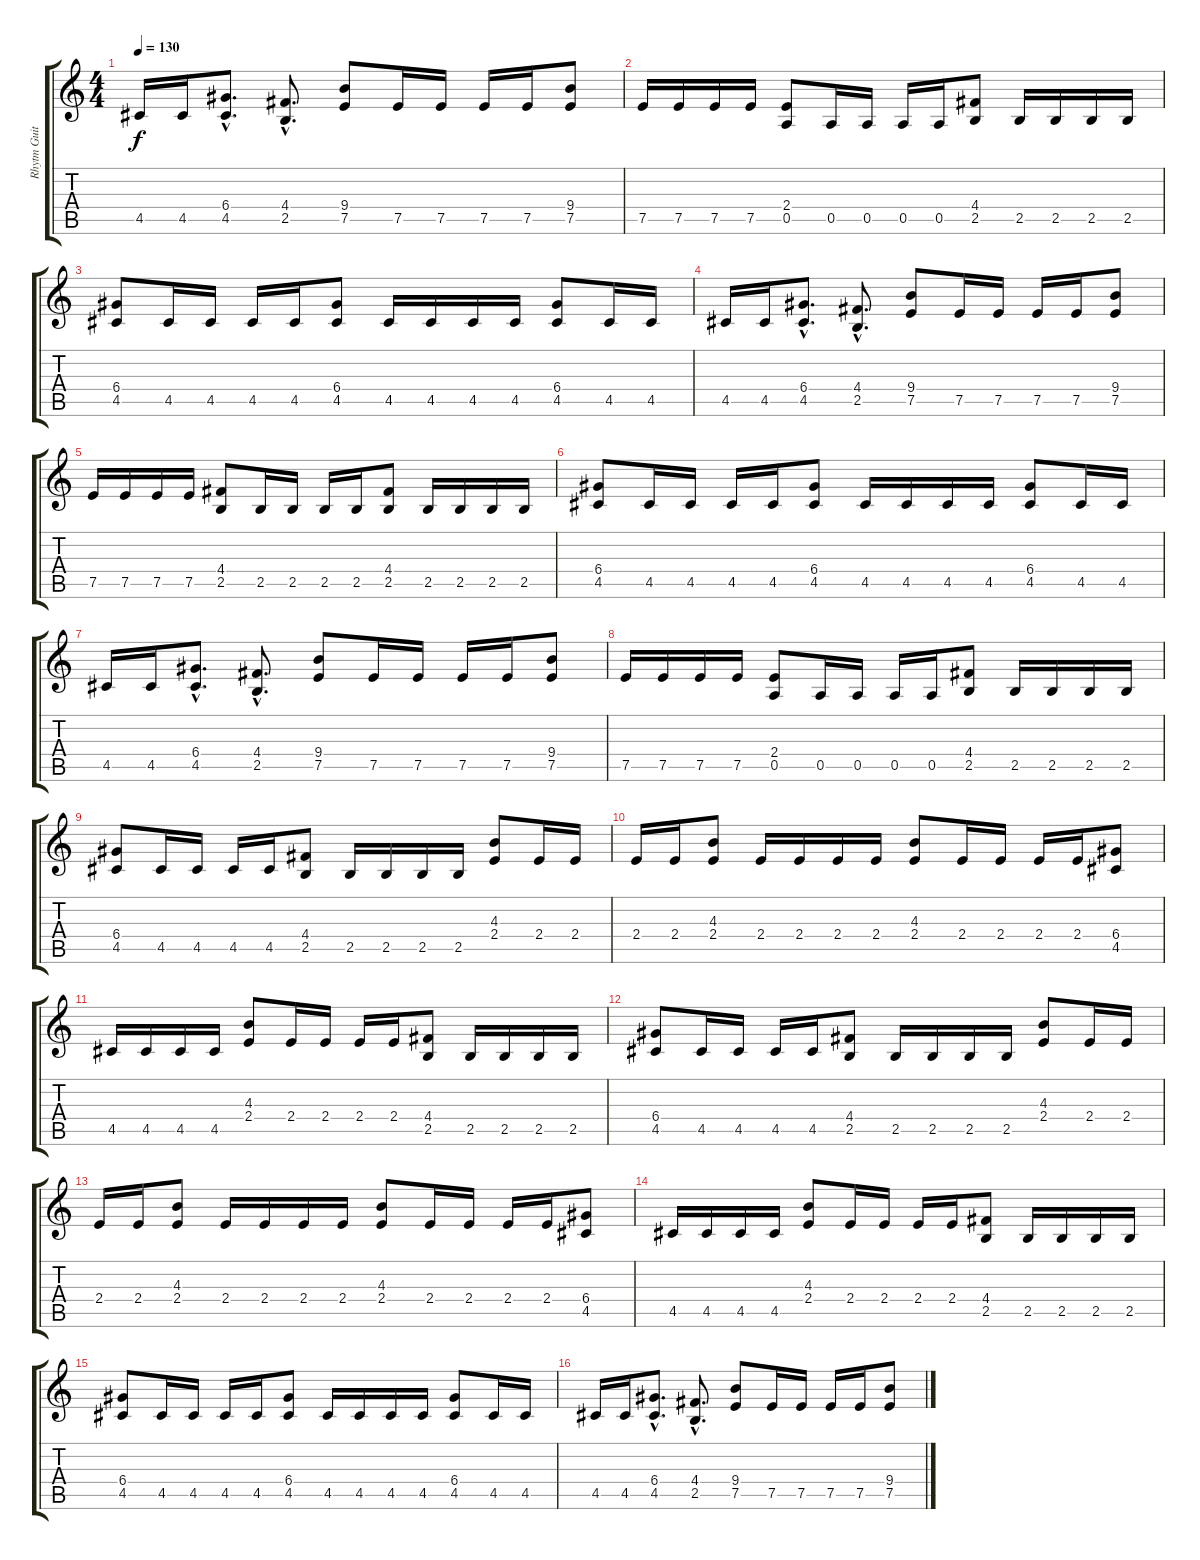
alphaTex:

\track ("Rhytm Guitar" "Rhytm Guit") {instrument distortionguitar}
\staff {score tabs}
\tuning (E4 B3 G3 D3 A2 E2) {hide}
\ts (4 4)
\tempo 130
\clef g2
\ks c
4.5.16{dy f} 4.5.16 (6.4{hac} 4.5{hac}).8{d} (4.4{hac} 2.5{hac}).8{d} (9.4 7.5).8 7.5.16 7.5.16 7.5.16 7.5.16 (9.4 7.5).8 |
7.5.16 7.5.16 7.5.16 7.5.16 (2.4 0.5).8 0.5.16 0.5.16 0.5.16 0.5.16 (4.4 2.5).8 2.5.16 2.5.16 2.5.16 2.5.16 |
(6.4 4.5).8 4.5.16 4.5.16 4.5.16 4.5.16 (6.4 4.5).8 4.5.16 4.5.16 4.5.16 4.5.16 (6.4 4.5).8 4.5.16 4.5.16 |
4.5.16 4.5.16 (6.4{hac} 4.5{hac}).8{d} (4.4{hac} 2.5{hac}).8{d} (9.4 7.5).8 7.5.16 7.5.16 7.5.16 7.5.16 (9.4 7.5).8 |
7.5.16 7.5.16 7.5.16 7.5.16 (4.4 2.5).8 2.5.16 2.5.16 2.5.16 2.5.16 (4.4 2.5).8 2.5.16 2.5.16 2.5.16 2.5.16 |
(6.4 4.5).8 4.5.16 4.5.16 4.5.16 4.5.16 (6.4 4.5).8 4.5.16 4.5.16 4.5.16 4.5.16 (6.4 4.5).8 4.5.16 4.5.16 |
4.5.16 4.5.16 (6.4{hac} 4.5{hac}).8{d} (4.4{hac} 2.5{hac}).8{d} (9.4 7.5).8 7.5.16 7.5.16 7.5.16 7.5.16 (9.4 7.5).8 |
7.5.16 7.5.16 7.5.16 7.5.16 (2.4 0.5).8 0.5.16 0.5.16 0.5.16 0.5.16 (4.4 2.5).8 2.5.16 2.5.16 2.5.16 2.5.16 |
(6.4 4.5).8 4.5.16 4.5.16 4.5.16 4.5.16 (4.4 2.5).8 2.5.16 2.5.16 2.5.16 2.5.16 (4.3 2.4).8 2.4.16 2.4.16 |
2.4.16 2.4.16 (4.3 2.4).8 2.4.16 2.4.16 2.4.16 2.4.16 (4.3 2.4).8 2.4.16 2.4.16 2.4.16 2.4.16 (6.4 4.5).8 |
4.5.16 4.5.16 4.5.16 4.5.16 (4.3 2.4).8 2.4.16 2.4.16 2.4.16 2.4.16 (4.4 2.5).8 2.5.16 2.5.16 2.5.16 2.5.16 |
(6.4 4.5).8 4.5.16 4.5.16 4.5.16 4.5.16 (4.4 2.5).8 2.5.16 2.5.16 2.5.16 2.5.16 (4.3 2.4).8 2.4.16 2.4.16 |
2.4.16 2.4.16 (4.3 2.4).8 2.4.16 2.4.16 2.4.16 2.4.16 (4.3 2.4).8 2.4.16 2.4.16 2.4.16 2.4.16 (6.4 4.5).8 |
4.5.16 4.5.16 4.5.16 4.5.16 (4.3 2.4).8 2.4.16 2.4.16 2.4.16 2.4.16 (4.4 2.5).8 2.5.16 2.5.16 2.5.16 2.5.16 |
(6.4 4.5).8 4.5.16 4.5.16 4.5.16 4.5.16 (6.4 4.5).8 4.5.16 4.5.16 4.5.16 4.5.16 (6.4 4.5).8 4.5.16 4.5.16 |
4.5.16 4.5.16 (6.4{hac} 4.5{hac}).8{d} (4.4{hac} 2.5{hac}).8{d} (9.4 7.5).8 7.5.16 7.5.16 7.5.16 7.5.16 (9.4 7.5).8
